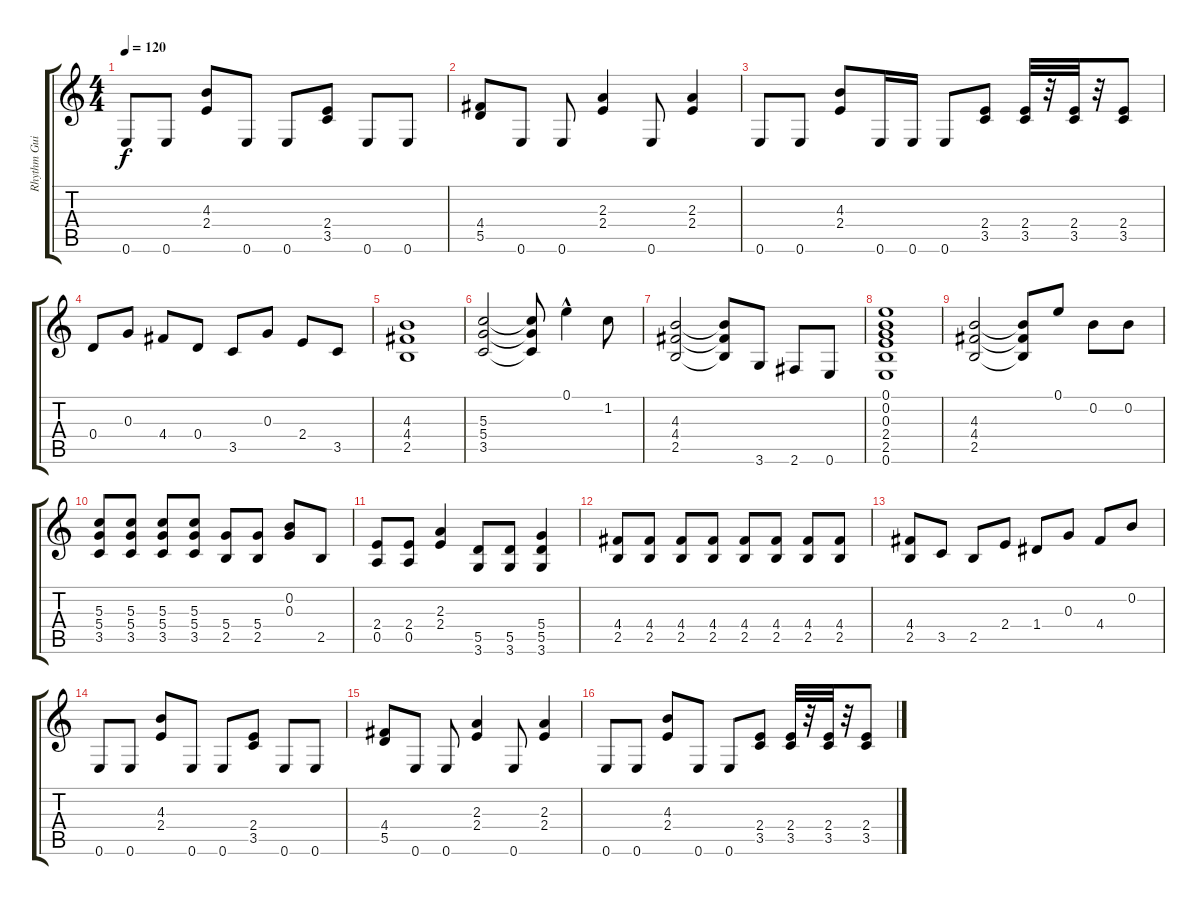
\track ("Rhythm Guitar" "Rhythm Gui") {instrument distortionguitar}
\staff {score tabs}
\tuning (E4 B3 G3 D3 A2 E2) {hide}
\ts (4 4)
\tempo 120
\clef g2
\ks c
0.6.8{dy f} 0.6.8 (4.3 2.4).8 0.6.8 0.6.8 (2.4 3.5).8 0.6.8 0.6.8 |
(4.4 5.5).8 0.6.8 0.6.8 (2.3 2.4).4 0.6.8 (2.3 2.4).4 |
0.6.8 0.6.8 (4.3 2.4).8 0.6.16 0.6.16 0.6.8 (2.4 3.5).8 (2.4 3.5).32 r.32 (2.4 3.5).32 r.32 (2.4 3.5).8 |
0.4.8 0.3.8 4.4.8 0.4.8 3.5.8 0.3.8 2.4.8 3.5.8 |
(4.3 4.4 2.5).1 |
(5.3 5.4 3.5).2 (5.3{t} 5.4{t} 3.5{t}).8 0.1{hac}.4 1.2.8 |
(4.3 4.4 2.5).2 (4.3{t} 4.4{t} 2.5{t}).8 3.6.8 2.6.8 0.6.8 |
(0.1 0.2 0.3 2.4 2.5 0.6).1 |
(4.3 4.4 2.5).2 (4.3{t} 4.4{t} 2.5{t}).8 0.1.8 0.2.8 0.2.8 |
(5.3 5.4 3.5).8 (5.3 5.4 3.5).8 (5.3 5.4 3.5).8 (5.3 5.4 3.5).8 (5.4 2.5).8 (5.4 2.5).8 (0.2 0.3).8 2.5.8 |
(2.4 0.5).8 (2.4 0.5).8 (2.3 2.4).4 (5.5 3.6).8 (5.5 3.6).8 (5.4 5.5 3.6).4 |
(4.4 2.5).8 (4.4 2.5).8 (4.4 2.5).8 (4.4 2.5).8 (4.4 2.5).8 (4.4 2.5).8 (4.4 2.5).8 (4.4 2.5).8 |
(4.4 2.5).8 3.5.8 2.5.8 2.4.8 1.4.8 0.3.8 4.4.8 0.2.8 |
0.6.8 0.6.8 (4.3 2.4).8 0.6.8 0.6.8 (2.4 3.5).8 0.6.8 0.6.8 |
(4.4 5.5).8 0.6.8 0.6.8 (2.3 2.4).4 0.6.8 (2.3 2.4).4 |
0.6.8 0.6.8 (4.3 2.4).8 0.6.8 0.6.8 (2.4 3.5).8 (2.4 3.5).32 r.32 (2.4 3.5).32 r.32 (2.4 3.5).8
